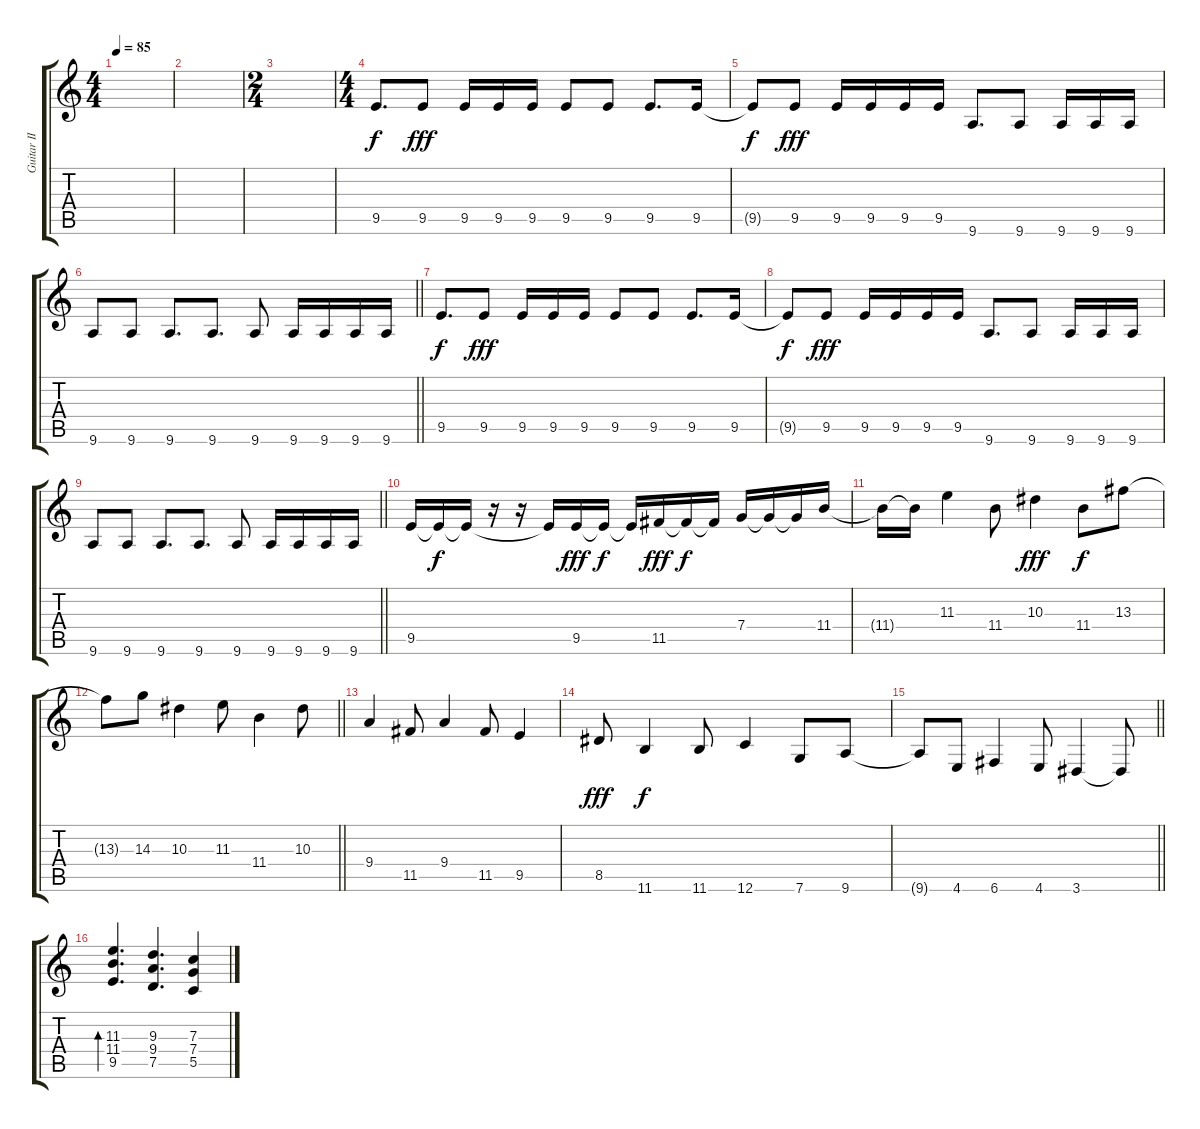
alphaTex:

\track ("Guitar II" "Guitar II") {instrument electricguitarjazz}
\staff {score tabs}
\tuning (D4 A3 F3 C3 G2 C2) {hide}
\ts (4 4)
\tempo 85
\clef g2
\ks c
|
|
\ts (2 4)
|
\ts (4 4)
9.5.8{d} 9.5.8{dy fff} 9.5.16 9.5.16 9.5.16 9.5.8 9.5.8 9.5.8{d} 9.5.16 |
9.5{t}.8{dy f} 9.5.8{dy fff} 9.5.16 9.5.16 9.5.16 9.5.16 9.6.8{d} 9.6.8 9.6.16 9.6.16 9.6.16 |
\barLineRight lightlight
9.6.8 9.6.8 9.6.8{d} 9.6.8{d} 9.6.8 9.6.16 9.6.16 9.6.16 9.6.16 |
\section ("" "")
9.5.8{d dy f} 9.5.8{dy fff} 9.5.16 9.5.16 9.5.16 9.5.8 9.5.8 9.5.8{d} 9.5.16 |
9.5{t}.8{dy f} 9.5.8{dy fff} 9.5.16 9.5.16 9.5.16 9.5.16 9.6.8{d} 9.6.8 9.6.16 9.6.16 9.6.16 |
\barLineRight lightlight
9.6.8 9.6.8 9.6.8{d} 9.6.8{d} 9.6.8 9.6.16 9.6.16 9.6.16 9.6.16 |
\section ("" "")
9.5.16 9.5{t}.16{dy f} 9.5{t}.16 r.16 r.16 9.5{t}.16 9.5.16{dy fff} 9.5{t}.16{dy f} 9.5{t}.16 11.5.16{dy fff} 11.5{t}.16{dy f} 11.5{t}.16 7.4.16 7.4{t}.16 7.4{t}.16 11.4.16 |
11.4{t}.16 11.4{t}.16 11.3.4 11.4.8 10.3.4{dy fff} 11.4.8{dy f} 13.3.8 |
\barLineRight lightlight
13.3{t}.8 14.3.8 10.3.4 11.3.8 11.4.4 10.3.8 |
9.4.4 11.5.8 9.4.4 11.5.8 9.5.4 |
8.5.8{dy fff} 11.6.4{dy f} 11.6.8 12.6.4 7.6.8 9.6.8 |
\barLineRight lightlight
9.6{t}.8 4.6.8 6.6.4 4.6.8 3.6.4 3.6{t}.8 |
(11.3 11.4 9.5).4{d bd 60} (9.3 9.4 7.5).4{d} (7.3 7.4 5.5).4
